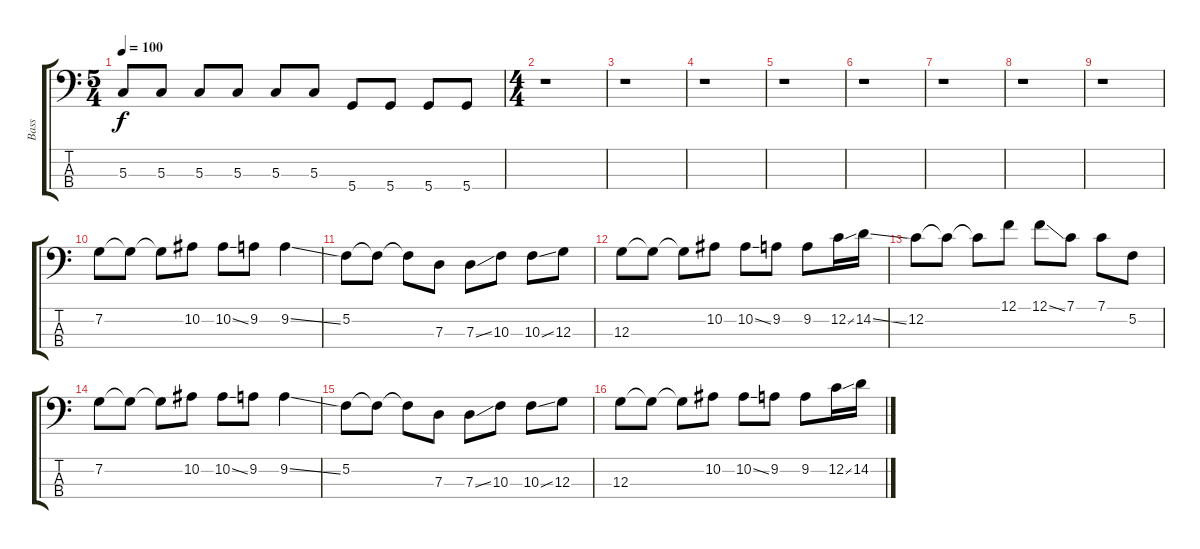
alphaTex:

\track ("Bass" "Bass") {instrument electricbassfinger}
\staff {score tabs}
\tuning (F2 C2 G1 D1) {hide}
\ts (5 4)
\tempo 100
\clef f4
\ks c
5.3.8{dy f} 5.3.8 5.3.8 5.3.8 5.3.8 5.3.8 5.4.8 5.4.8 5.4.8 5.4.8 |
\ts (4 4)
r.1 |
r.1 |
r.1 |
r.1 |
r.1 |
r.1 |
r.1 |
r.1 |
7.2.8 7.2{t}.8 7.2{t}.8 10.2.8 10.2{ss}.8 9.2.8 9.2{ss}.4 |
5.2.8 5.2{t}.8 5.2{t}.8 7.3.8 7.3{ss}.8 10.3.8 10.3{ss}.8 12.3.8 |
12.3.8 12.3{t}.8 12.3{t}.8 10.2.8 10.2{ss}.8 9.2.8 9.2.8 12.2{ss}.16 14.2{ss}.16 |
12.2.8 12.2{t}.8 12.2{t}.8 12.1.8 12.1{ss}.8 7.1.8 7.1.8 5.2.8 |
7.2.8 7.2{t}.8 7.2{t}.8 10.2.8 10.2{ss}.8 9.2.8 9.2{ss}.4 |
5.2.8 5.2{t}.8 5.2{t}.8 7.3.8 7.3{ss}.8 10.3.8 10.3{ss}.8 12.3.8 |
12.3.8 12.3{t}.8 12.3{t}.8 10.2.8 10.2{ss}.8 9.2.8 9.2.8 12.2{ss}.16 14.2{ss}.16
